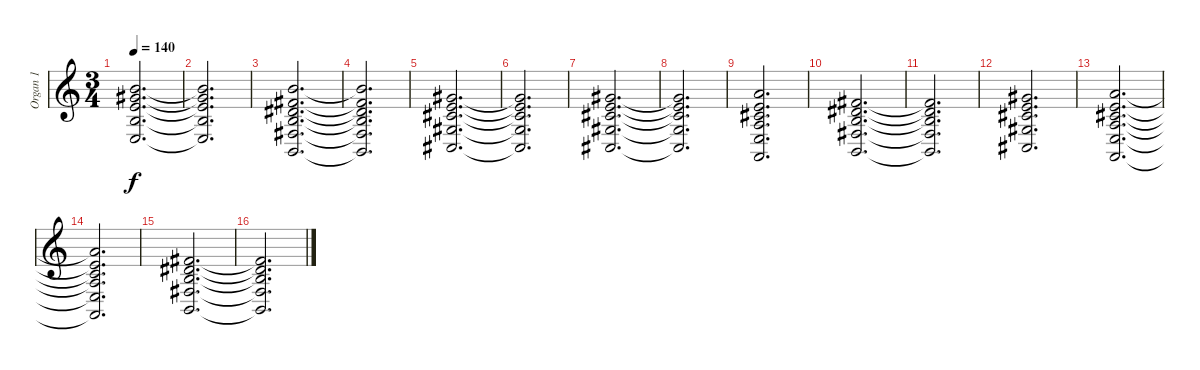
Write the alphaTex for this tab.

\track ("Organ 1" "Organ 1") {instrument churchorgan}
\staff {score}
\tuning (E4 B3 G3 D3 A2 E2) {hide}
\ts (3 4)
\tempo 140
\clef g2
\ks c
(7.1 9.2 9.3 9.4 7.5).2{d dy f} |
(7.1{t} 9.2{t} 9.3{t} 9.4{t} 7.5{t}).2{d} |
(7.1 7.2 8.3 9.4 9.5 7.6).2{d} |
(7.1{t} 7.2{t} 8.3{t} 9.4{t} 9.5{t} 7.6{t}).2{d} |
(4.1 5.2 6.3 6.4 4.5).2{d} |
(4.1{t} 5.2{t} 6.3{t} 6.4{t} 4.5{t}).2{d} |
(4.1 5.2 6.3 6.4 4.5).2{d} |
(4.1{t} 5.2{t} 6.3{t} 6.4{t} 4.5{t}).2{d} |
(5.1 5.2 6.3 7.4 7.5 5.6).2{d} |
(2.1 4.2 4.3 4.4 2.5).2{d} |
(2.1{t} 4.2{t} 4.3{t} 4.4{t} 2.5{t}).2{d} |
(4.1 5.2 6.3 6.4 4.5).2{d} |
(5.1 5.2 6.3 7.4 7.5 5.6).2{d} |
(5.1{t} 5.2{t} 6.3{t} 7.4{t} 7.5{t} 5.6{t}).2{d} |
(2.1 4.2 4.3 4.4 2.5).2{d} |
(2.1{t} 4.2{t} 4.3{t} 4.4{t} 2.5{t}).2{d}
